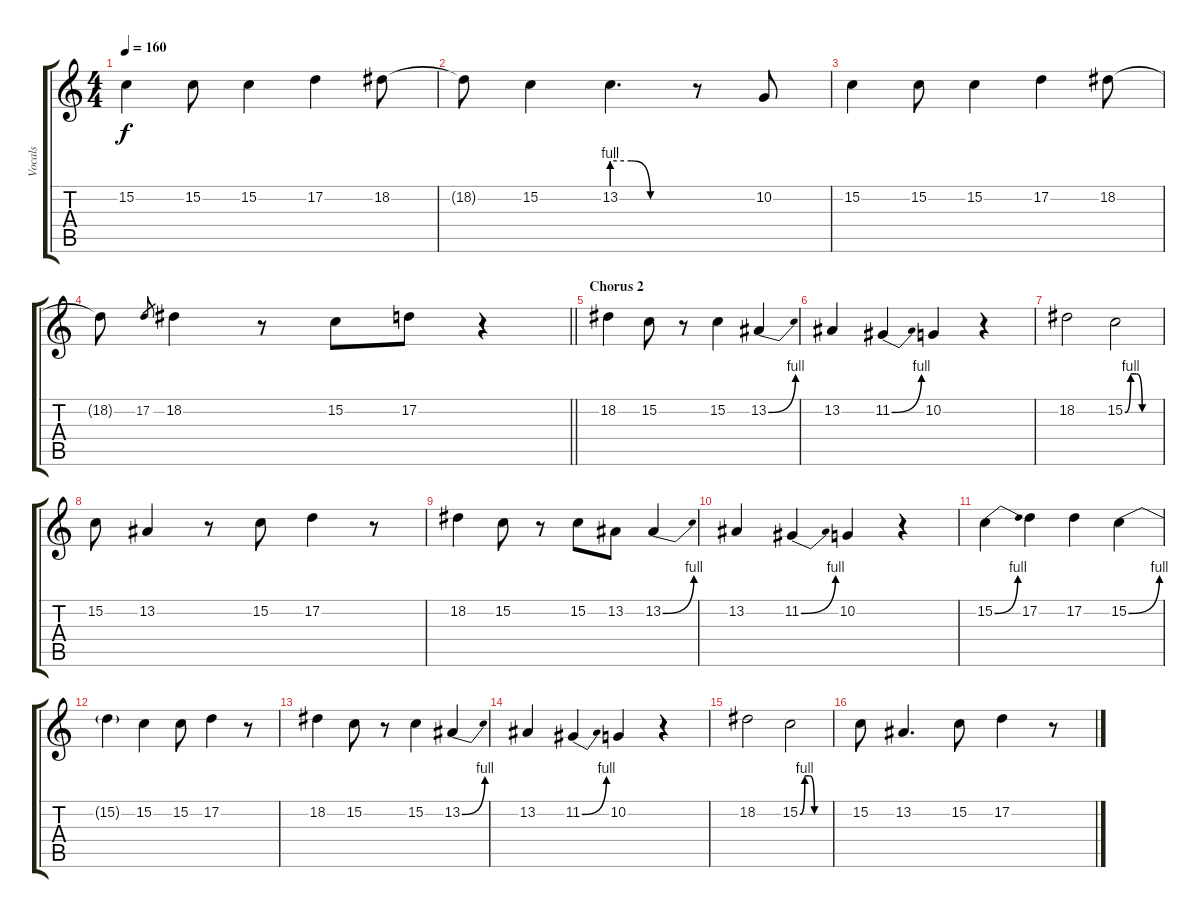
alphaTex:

\track ("Vocals" "Vocals") {instrument clarinet}
\staff {score tabs}
\tuning (D4 A3 F3 C3 G2 C2) {hide}
\ts (4 4)
\tempo 160
\clef g2
\ks c
15.2.4{dy f} 15.2.8 15.2.4 17.2.4 18.2.8 |
18.2{t}.8 15.2.4 13.2{be (custom 0 4 15 4 30 0 60 0)}.4{d} r.8 10.2.8 |
15.2.4 15.2.8 15.2.4 17.2.4 18.2.8 |
\barLineRight lightlight
18.2{t}.8 17.2.8{gr} 18.2.4 r.8 15.2.8 17.2.8 r.4 |
\section ("" "Chorus 2")
18.2.4 15.2.8 r.8 15.2.4 13.2{be (bend 0 0 60 4)}.4 |
13.2.4 11.2{be (bend 0 0 60 4)}.4 10.2.4 r.4 |
18.2.2 15.2{be (custom 0 0 10 4 20 4 30 0 60 0)}.2 |
15.2.8 13.2.4 r.8 15.2.8 17.2.4 r.8 |
18.2.4 15.2.8 r.8 15.2.8 13.2.8 13.2{be (bend 0 0 60 4)}.4 |
13.2.4 11.2{be (bend 0 0 60 4)}.4 10.2.4 r.4 |
15.2{be (bend 0 0 60 4)}.4 17.2.4 17.2.4 15.2{be (bend 0 0 60 4)}.4 |
15.2{t}.4 15.2.4 15.2.8 17.2.4 r.8 |
18.2.4 15.2.8 r.8 15.2.4 13.2{be (bend 0 0 60 4)}.4 |
13.2.4 11.2{be (bend 0 0 60 4)}.4 10.2.4 r.4 |
18.2.2 15.2{be (custom 0 0 10 4 20 4 30 0 60 0)}.2 |
15.2.8 13.2.4{d} 15.2.8 17.2.4 r.8
